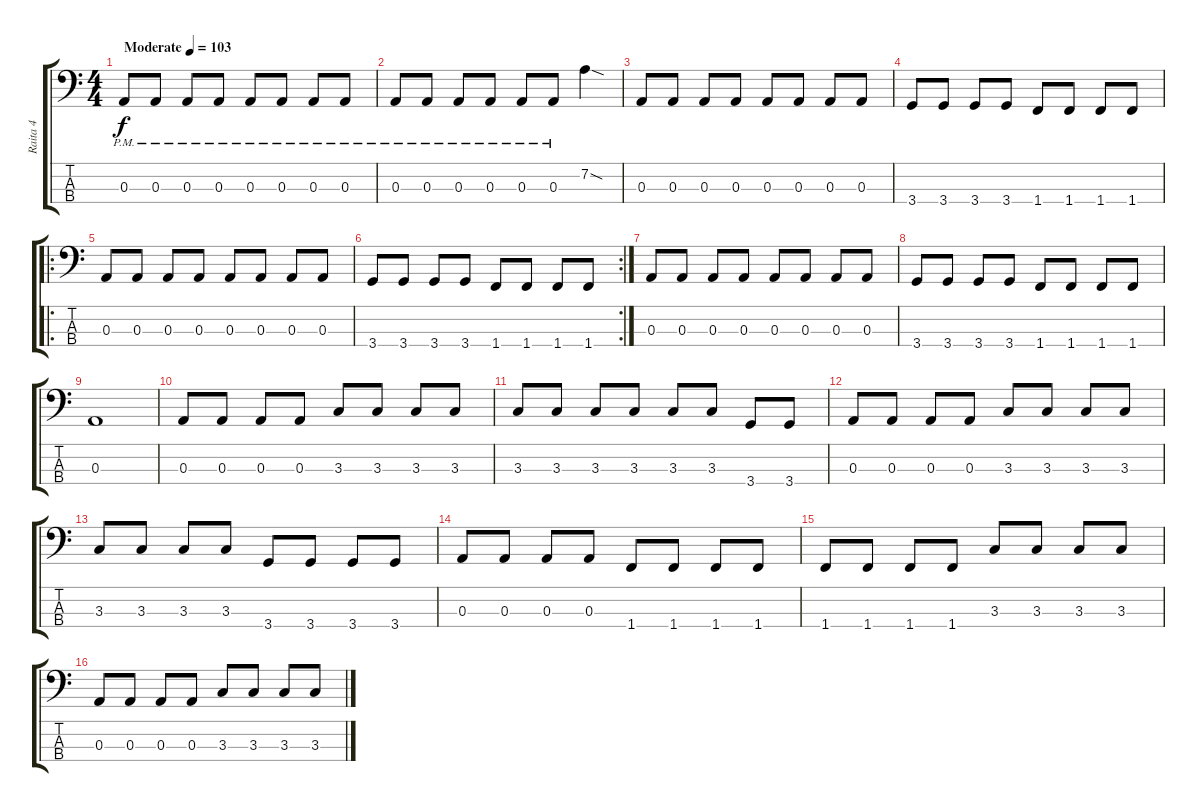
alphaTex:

\track ("Raita 4" "Raita 4") {instrument electricbassfinger}
\staff {score tabs}
\tuning (G2 D2 A1 E1) {hide}
\ts (4 4)
\tempo (103 "Moderate")
\clef f4
\ks c
0.3{pm}.8{dy f volume 0 instrument electricbassfinger} 0.3{pm}.8{volume 13} 0.3{pm}.8 0.3{pm}.8 0.3{pm}.8 0.3{pm}.8 0.3{pm}.8 0.3{pm}.8 |
0.3{pm}.8 0.3{pm}.8 0.3{pm}.8 0.3{pm}.8 0.3{pm}.8 0.3{pm}.8 7.2{sod}.4 |
0.3.8{volume 13} 0.3.8 0.3.8 0.3.8 0.3.8 0.3.8 0.3.8 0.3.8 |
3.4.8 3.4.8 3.4.8 3.4.8 1.4.8 1.4.8 1.4.8 1.4.8 |
\ro
0.3.8 0.3.8 0.3.8 0.3.8 0.3.8 0.3.8 0.3.8 0.3.8 |
\rc 2
3.4.8 3.4.8 3.4.8 3.4.8 1.4.8 1.4.8 1.4.8 1.4.8 |
0.3.8 0.3.8 0.3.8 0.3.8 0.3.8 0.3.8 0.3.8 0.3.8 |
3.4.8 3.4.8 3.4.8 3.4.8 1.4.8 1.4.8 1.4.8 1.4.8 |
0.3.1 |
0.3.8 0.3.8 0.3.8 0.3.8 3.3.8 3.3.8 3.3.8 3.3.8 |
3.3.8 3.3.8 3.3.8 3.3.8 3.3.8 3.3.8 3.4.8 3.4.8 |
0.3.8 0.3.8 0.3.8 0.3.8 3.3.8 3.3.8 3.3.8 3.3.8 |
3.3.8 3.3.8 3.3.8 3.3.8 3.4.8 3.4.8 3.4.8 3.4.8 |
0.3.8 0.3.8 0.3.8 0.3.8 1.4.8 1.4.8 1.4.8 1.4.8 |
1.4.8 1.4.8 1.4.8 1.4.8 3.3.8 3.3.8 3.3.8 3.3.8 |
0.3.8 0.3.8 0.3.8 0.3.8 3.3.8 3.3.8 3.3.8 3.3.8
